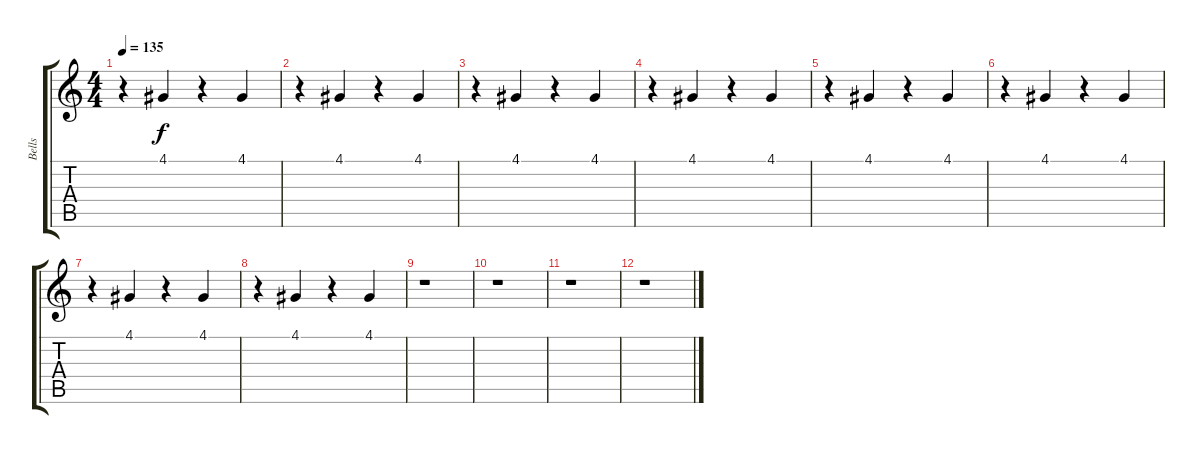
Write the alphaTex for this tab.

\track ("Bells" "Bells") {instrument tubularbells}
\staff {score tabs}
\tuning (E4 B3 G3 D3 A2 E2) {hide}
\ts (4 4)
\tempo 135
\clef g2
\ks c
r.4{dy f} 4.1.4 r.4 4.1.4 |
r.4 4.1.4 r.4 4.1.4 |
r.4 4.1.4 r.4 4.1.4 |
r.4 4.1.4 r.4 4.1.4 |
r.4 4.1.4 r.4 4.1.4 |
r.4 4.1.4 r.4 4.1.4 |
r.4 4.1.4 r.4 4.1.4 |
r.4 4.1.4 r.4 4.1.4 |
r.1 |
r.1 |
r.1 |
r.1
